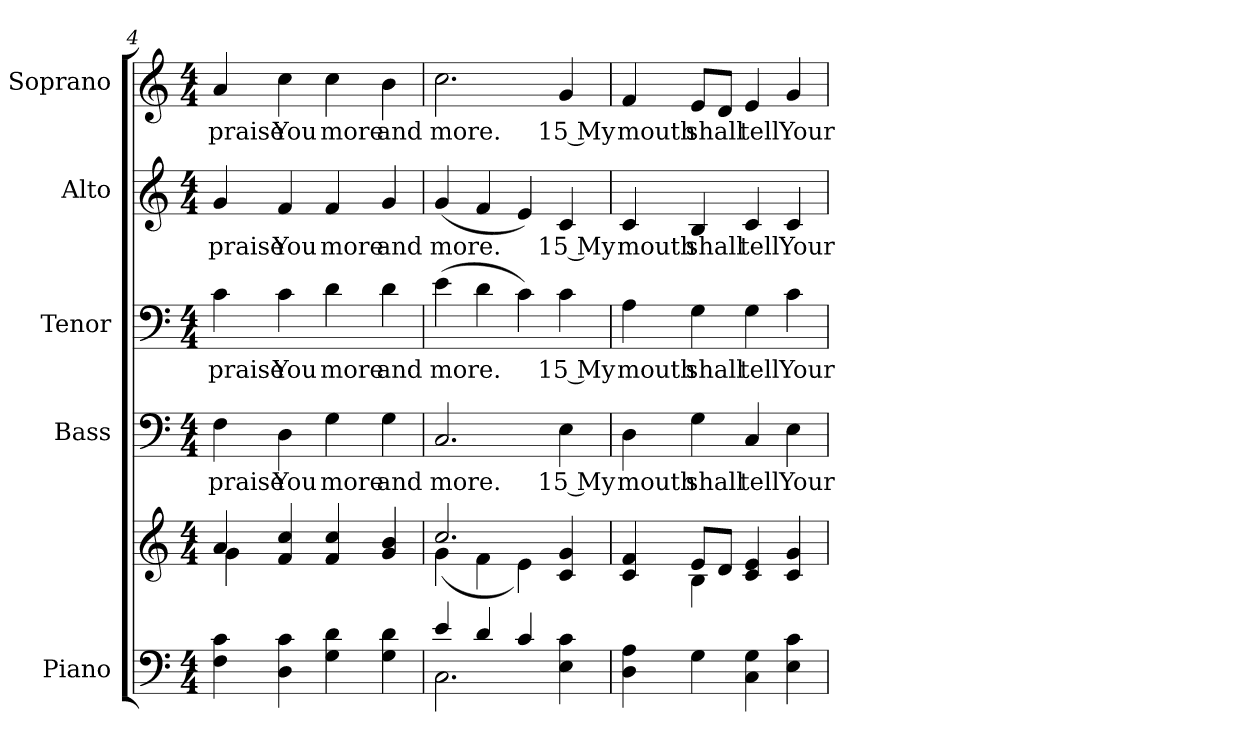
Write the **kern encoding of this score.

**kern	**kern	**kern	**text	**kern	**text	**kern	**text	**kern	**text
*part5	*part5	*part4	*part4	*part3	*part3	*part2	*part2	*part1	*part1
*staff6	*staff5	*staff4	*staff4	*staff3	*staff3	*staff2	*staff2	*staff1	*staff1
*I"Piano	*	*I"Bass	*	*I"Tenor	*	*I"Alto	*	*I"Soprano	*
*I'Pno.	*	*I'B.	*	*I'T.	*	*I'A.	*	*I'S.	*
!!LO:PB:g=z
*clefF4	*clefG2	*clefF4	*	*clefF4	*	*clefG2	*	*clefG2	*
*k[]	*k[]	*k[]	*	*k[]	*	*k[]	*	*k[]	*
*C:	*C:	*C:	*	*C:	*	*C:	*	*C:	*
*M4/4	*M4/4	*M4/4	*	*M4/4	*	*M4/4	*	*M4/4	*
=4	=4	=4	=4	=4	=4	=4	=4	=4	=4
*	*^	*	*	*	*	*	*	*	*
!	!	!	!	!LO:LY:b:color=#000000	!	!	!	!	!	!
!	!	!	!	!	!	!LO:LY:b:color=#000000	!	!	!	!
!	!	!	!	!	!	!	!	!LO:LY:b:color=#000000	!	!
!	!	!	!	!	!	!	!	!	!	!LO:LY:b:color=#000000
4Fi\ 4ci	4ai/	4gi\	4Fi\	praise	4ci\	praise	4gi/	praise	4ai/	praise
!	!	!	!	!LO:LY:b:color=#000000	!	!	!	!	!	!
!	!	!	!	!	!	!LO:LY:b:color=#000000	!	!	!	!
!	!	!	!	!	!	!	!	!LO:LY:b:color=#000000	!	!
!	!	!	!	!	!	!	!	!	!	!LO:LY:b:color=#000000
4Di\ 4ci	4fi/ 4cci	4ryy	4Di\	You	4ci\	You	4fi/	You	4cci\	You
!	!	!	!	!LO:LY:b:color=#000000	!	!	!	!	!	!
!	!	!	!	!	!	!LO:LY:b:color=#000000	!	!	!	!
!	!	!	!	!	!	!	!	!LO:LY:b:color=#000000	!	!
!	!	!	!	!	!	!	!	!	!	!LO:LY:b:color=#000000
4Gi\ 4di	4fi/ 4cci	2ryy	4Gi\	more	4di\	more	4fi/	more	4cci\	more
!	!	!	!	!LO:LY:b:color=#000000	!	!	!	!	!	!
!	!	!	!	!	!	!LO:LY:b:color=#000000	!	!	!	!
!	!	!	!	!	!	!	!	!LO:LY:b:color=#000000	!	!
!	!	!	!	!	!	!	!	!	!	!LO:LY:b:color=#000000
4Gi\ 4di	4gi/ 4bi	.	4Gi\	and	4di\	and	4gi/	and	4bi\	and
=5	=5	=5	=5	=5	=5	=5	=5	=5	=5	=5
*^	*	*	*	*	*	*	*	*	*	*
!	!	!	!	!	!LO:LY:b:color=#000000	!	!	!	!	!	!
!	!	!	!	!	!	!	!LO:LY:b:color=#000000	!	!	!	!
!	!	!	!	!	!	!	!	!	!LO:LY:b:color=#000000	!	!
!	!	!	!	!	!	!	!	!	!	!	!LO:LY:b:color=#000000
4ei/	2.Ci\	2.cci/	(4gi\	2.Ci/	more.	(4ei\	more.	(4gi/	more.	2.cci\	more.
4di/	.	.	4fi\	.	.	4di\	.	4fi/	.	.	.
4ci/	.	.	4ei\)	.	.	4ci\)	.	4ei/)	.	.	.
!	!	!	!	!	!LO:LY:b:color=#000000	!	!	!	!	!	!
!	!	!	!	!	!	!	!LO:LY:b:color=#000000	!	!	!	!
!	!	!	!	!	!	!	!	!	!LO:LY:b:color=#000000	!	!
!	!	!	!	!	!	!	!	!	!	!	!LO:LY:b:color=#000000
4Ei\ 4ci	4ryy	4ci/ 4gi	4ryy	4Ei\	15 My	4ci\	15 My	4ci/	15 My	4gi/	15 My
*v	*v	*	*	*	*	*	*	*	*	*	*
=6	=6	=6	=6	=6	=6	=6	=6	=6	=6	=6
*^	*	*	*	*	*	*	*	*	*	*
!	!	!	!	!	!LO:LY:b:color=#000000	!	!	!	!	!	!
*v	*v	*	*	*	*	*	*	*	*	*	*
*^	*	*	*	*	*	*	*	*	*	*
!	!	!	!	!	!	!	!LO:LY:b:color=#000000	!	!	!	!
*v	*v	*	*	*	*	*	*	*	*	*	*
*^	*	*	*	*	*	*	*	*	*	*
!	!	!	!	!	!	!	!	!	!LO:LY:b:color=#000000	!	!
*v	*v	*	*	*	*	*	*	*	*	*	*
*^	*	*	*	*	*	*	*	*	*	*
!	!	!	!	!	!	!	!	!	!	!	!LO:LY:b:color=#000000
*v	*v	*	*	*	*	*	*	*	*	*	*
4Di\ 4Ai	4ci/ 4fi	4ryy	4Di\	mouth	4Ai\	mouth	4ci/	mouth	4fi/	mouth
!	!	!	!	!LO:LY:b:color=#000000	!	!	!	!	!	!
!	!	!	!	!	!	!LO:LY:b:color=#000000	!	!	!	!
!	!	!	!	!	!	!	!	!LO:LY:b:color=#000000	!	!
!	!	!	!	!	!	!	!	!	!	!LO:LY:b:color=#000000
4Gi\	8ei/L	4Bi\	4Gi\	shall	4Gi\	shall	4Bi/	shall	8ei/L	shall
.	8di/J	.	.	.	.	.	.	.	8di/J	.
!	!	!	!	!LO:LY:b:color=#000000	!	!	!	!	!	!
!	!	!	!	!	!	!LO:LY:b:color=#000000	!	!	!	!
!	!	!	!	!	!	!	!	!LO:LY:b:color=#000000	!	!
!	!	!	!	!	!	!	!	!	!	!LO:LY:b:color=#000000
4Ci\ 4Gi	4ci/ 4ei	2ryy	4Ci/	tell	4Gi\	tell	4ci/	tell	4ei/	tell
!	!	!	!	!LO:LY:b:color=#000000	!	!	!	!	!	!
!	!	!	!	!	!	!LO:LY:b:color=#000000	!	!	!	!
!	!	!	!	!	!	!	!	!LO:LY:b:color=#000000	!	!
!	!	!	!	!	!	!	!	!	!	!LO:LY:b:color=#000000
4Ei\ 4ci	4ci/ 4gi	.	4Ei\	Your	4ci\	Your	4ci/	Your	4gi/	Your
*	*v	*v	*	*	*	*	*	*	*	*
=	=	=	=	=	=	=	=	=	=
*-	*-	*-	*-	*-	*-	*-	*-	*-	*-
